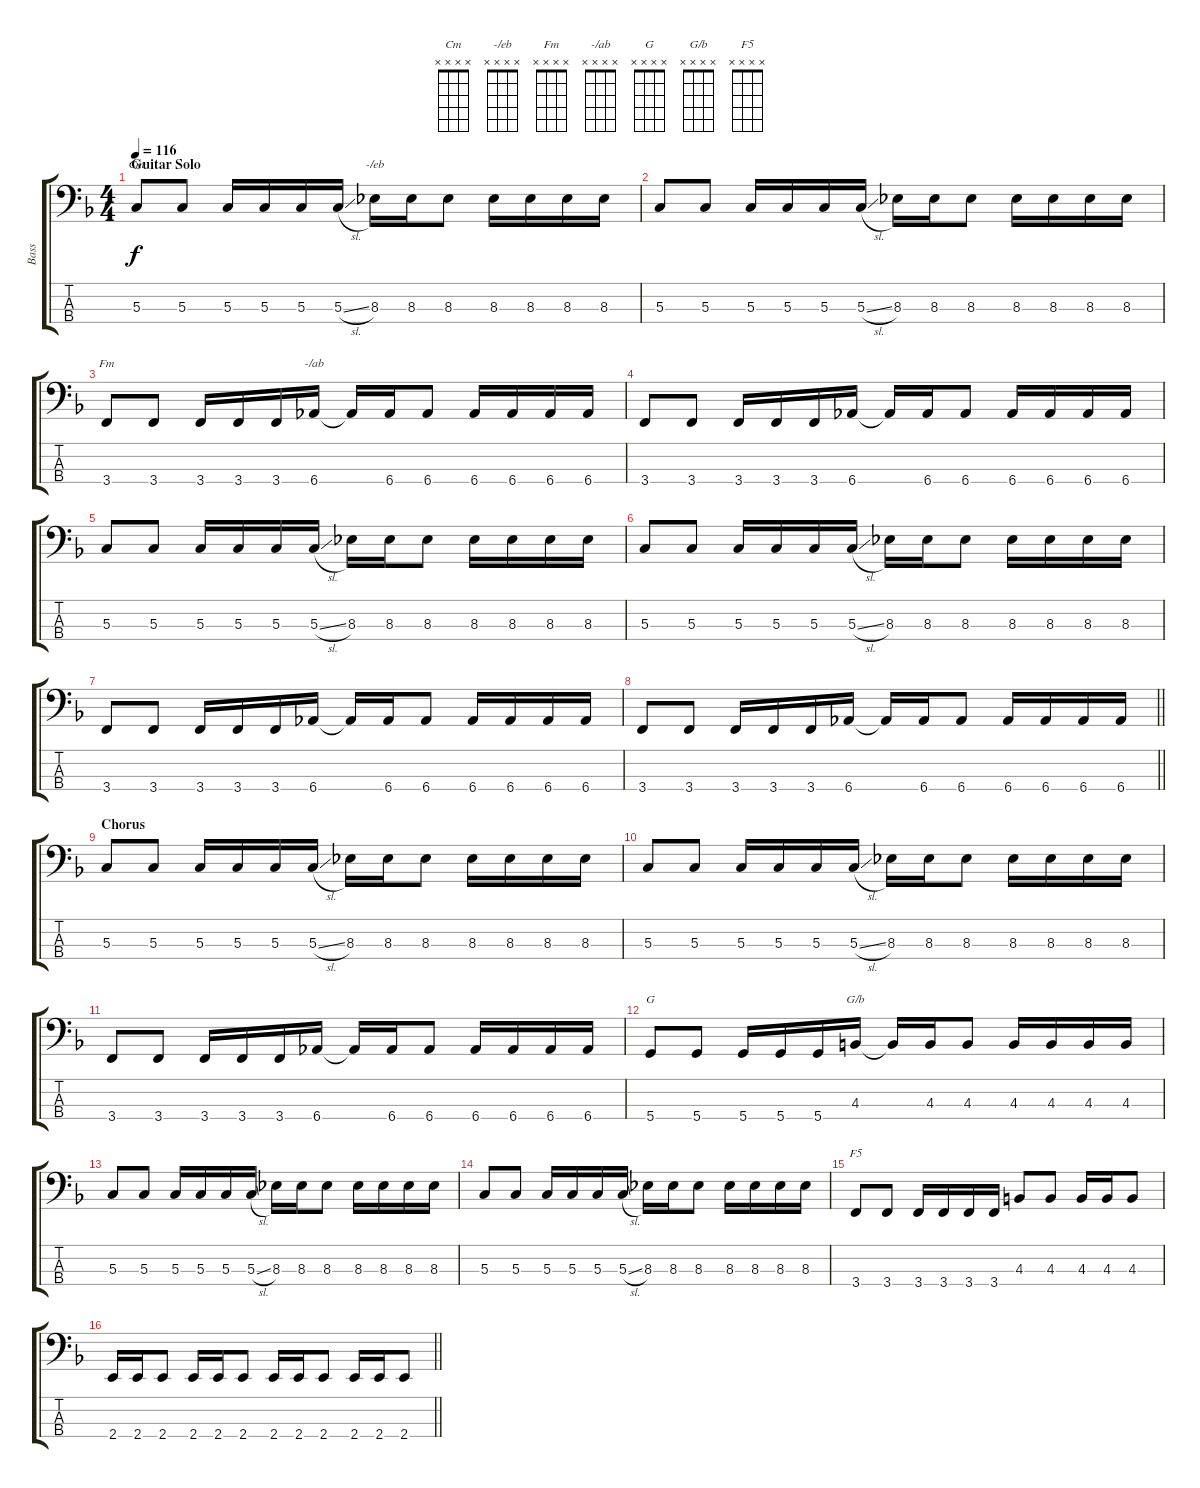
\track ("Bass" "Bass") {instrument electricbasspick}
\staff {score tabs}
\tuning (F2 C2 G1 D1) {hide}
\chord ("Cm" x x x x)
\chord ("-/eb" x x x x)
\chord ("Fm" x x x x)
\chord ("-/ab" x x x x)
\chord ("G" x x x x)
\chord ("G/b" x x x x)
\chord ("F5" x x x x)
\ts (4 4)
\section ("" "Guitar Solo")
\tempo 116
\clef f4
\ks dminor
5.3.8{ch "Cm" dy f} 5.3.8 5.3.16 5.3.16 5.3.16 5.3{sl}.16 8.3.16{ch "-/eb"} 8.3.16 8.3.8 8.3.16 8.3.16 8.3.16 8.3.16 |
5.3.8 5.3.8 5.3.16 5.3.16 5.3.16 5.3{sl}.16 8.3.16 8.3.16 8.3.8 8.3.16 8.3.16 8.3.16 8.3.16 |
3.4.8{ch "Fm"} 3.4.8 3.4.16 3.4.16 3.4.16 6.4.16{ch "-/ab"} 6.4{t}.16 6.4.16 6.4.8 6.4.16 6.4.16 6.4.16 6.4.16 |
3.4.8 3.4.8 3.4.16 3.4.16 3.4.16 6.4.16 6.4{t}.16 6.4.16 6.4.8 6.4.16 6.4.16 6.4.16 6.4.16 |
5.3.8 5.3.8 5.3.16 5.3.16 5.3.16 5.3{sl}.16 8.3.16 8.3.16 8.3.8 8.3.16 8.3.16 8.3.16 8.3.16 |
5.3.8 5.3.8 5.3.16 5.3.16 5.3.16 5.3{sl}.16 8.3.16 8.3.16 8.3.8 8.3.16 8.3.16 8.3.16 8.3.16 |
3.4.8 3.4.8 3.4.16 3.4.16 3.4.16 6.4.16 6.4{t}.16 6.4.16 6.4.8 6.4.16 6.4.16 6.4.16 6.4.16 |
\barLineRight lightlight
3.4.8 3.4.8 3.4.16 3.4.16 3.4.16 6.4.16 6.4{t}.16 6.4.16 6.4.8 6.4.16 6.4.16 6.4.16 6.4.16 |
\section ("" "Chorus")
5.3.8 5.3.8 5.3.16 5.3.16 5.3.16 5.3{sl}.16 8.3.16 8.3.16 8.3.8 8.3.16 8.3.16 8.3.16 8.3.16 |
5.3.8 5.3.8 5.3.16 5.3.16 5.3.16 5.3{sl}.16 8.3.16 8.3.16 8.3.8 8.3.16 8.3.16 8.3.16 8.3.16 |
3.4.8 3.4.8 3.4.16 3.4.16 3.4.16 6.4.16 6.4{t}.16 6.4.16 6.4.8 6.4.16 6.4.16 6.4.16 6.4.16 |
5.4.8{ch "G"} 5.4.8 5.4.16 5.4.16 5.4.16 4.3.16{ch "G/b"} 4.3{t}.16 4.3.16 4.3.8 4.3.16 4.3.16 4.3.16 4.3.16 |
5.3.8 5.3.8 5.3.16 5.3.16 5.3.16 5.3{sl}.16 8.3.16 8.3.16 8.3.8 8.3.16 8.3.16 8.3.16 8.3.16 |
5.3.8 5.3.8 5.3.16 5.3.16 5.3.16 5.3{sl}.16 8.3.16 8.3.16 8.3.8 8.3.16 8.3.16 8.3.16 8.3.16 |
3.4.8{ch "F5"} 3.4.8 3.4.16 3.4.16 3.4.16 3.4.16 4.3.8 4.3.8 4.3.16 4.3.16 4.3.8 |
\barLineRight lightlight
2.4.16 2.4.16 2.4.8 2.4.16 2.4.16 2.4.8 2.4.16 2.4.16 2.4.8 2.4.16 2.4.16 2.4.8
